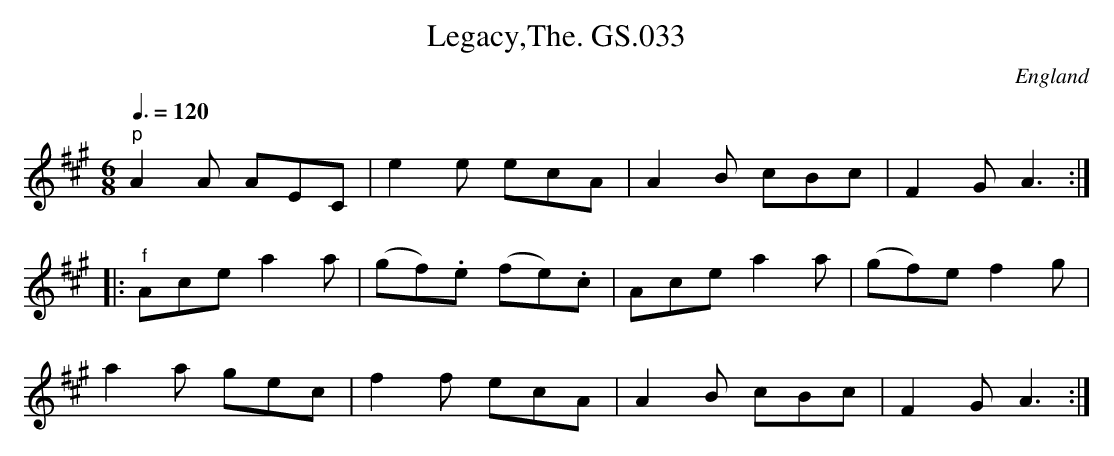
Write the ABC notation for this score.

X:1
T:Legacy,The. GS.033
L:1/8
M:6/8
O:England
Q:3/8=120
K:A major
"^p"A2A AEC |  e2e ecA | A2 B cBc | F2 G A3 :|!
|:  "^f" Ace a2a | (gf).e (fe).c | Ace a2a | (gf)e f2g |!
a2a gec | f2f ecA | A2B cBc | F2GA3:|
